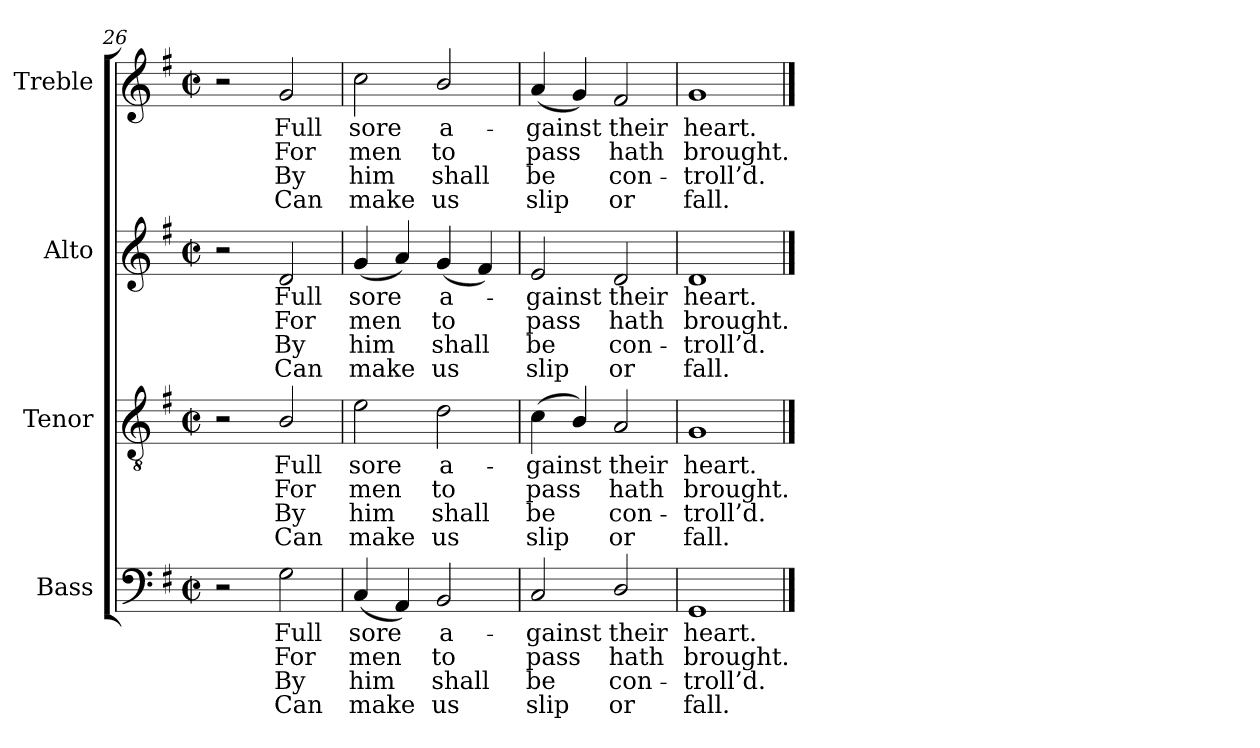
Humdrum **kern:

**kern	**text	**text	**text	**text	**kern	**text	**text	**text	**text	**kern	**text	**text	**text	**text	**kern	**text	**text	**text	**text
*part4	*part4	*part4	*part4	*part4	*part3	*part3	*part3	*part3	*part3	*part2	*part2	*part2	*part2	*part2	*part1	*part1	*part1	*part1	*part1
*staff4	*staff4	*staff4	*staff4	*staff4	*staff3	*staff3	*staff3	*staff3	*staff3	*staff2	*staff2	*staff2	*staff2	*staff2	*staff1	*staff1	*staff1	*staff1	*staff1
*I"Bass	*	*	*	*	*I"Tenor	*	*	*	*	*I"Alto	*	*	*	*	*I"Treble	*	*	*	*
*I'B.	*	*	*	*	*I'T.	*	*	*	*	*I'A.	*	*	*	*	*I'Tr.	*	*	*	*
*clefF4	*	*	*	*	*clefGv2	*	*	*	*	*clefG2	*	*	*	*	*clefG2	*	*	*	*
*	*	*	*	*	*ITrd7c12	*	*	*	*	*	*	*	*	*	*	*	*	*	*
*k[f#]	*	*	*	*	*k[f#]	*	*	*	*	*k[f#]	*	*	*	*	*k[f#]	*	*	*	*
*G:	*	*	*	*	*G:	*	*	*	*	*G:	*	*	*	*	*G:	*	*	*	*
*M2/2	*	*	*	*	*M2/2	*	*	*	*	*M2/2	*	*	*	*	*M2/2	*	*	*	*
*met(c|)	*	*	*	*	*met(c|)	*	*	*	*	*met(c|)	*	*	*	*	*met(c|)	*	*	*	*
=26	=26	=26	=26	=26	=26	=26	=26	=26	=26	=26	=26	=26	=26	=26	=26	=26	=26	=26	=26
2r	.	.	.	.	2r	.	.	.	.	2r	.	.	.	.	2r	.	.	.	.
!	!LO:LY:b:color=#000000	!LO:LY:b:color=#000000	!LO:LY:b:color=#000000	!LO:LY:b:color=#000000	!	!	!	!	!	!	!	!	!	!	!	!	!	!	!
!	!	!	!	!	!	!LO:LY:b:color=#000000	!LO:LY:b:color=#000000	!LO:LY:b:color=#000000	!LO:LY:b:color=#000000	!	!	!	!	!	!	!	!	!	!
!	!	!	!	!	!	!	!	!	!	!	!LO:LY:b:color=#000000	!LO:LY:b:color=#000000	!LO:LY:b:color=#000000	!LO:LY:b:color=#000000	!	!	!	!	!
!	!	!	!	!	!	!	!	!	!	!	!	!	!	!	!	!LO:LY:b:color=#000000	!LO:LY:b:color=#000000	!LO:LY:b:color=#000000	!LO:LY:b:color=#000000
2Gi\	Full	For	By	Can	2BBi/	Full	For	By	Can	2di/	Full	For	By	Can	2gi/	Full	For	By	Can
=27	=27	=27	=27	=27	=27	=27	=27	=27	=27	=27	=27	=27	=27	=27	=27	=27	=27	=27	=27
!	!LO:LY:b:color=#000000	!LO:LY:b:color=#000000	!LO:LY:b:color=#000000	!LO:LY:b:color=#000000	!	!	!	!	!	!	!	!	!	!	!	!	!	!	!
!	!	!	!	!	!	!LO:LY:b:color=#000000	!LO:LY:b:color=#000000	!LO:LY:b:color=#000000	!LO:LY:b:color=#000000	!	!	!	!	!	!	!	!	!	!
!	!	!	!	!	!	!	!	!	!	!	!LO:LY:b:color=#000000	!LO:LY:b:color=#000000	!LO:LY:b:color=#000000	!LO:LY:b:color=#000000	!	!	!	!	!
!	!	!	!	!	!	!	!	!	!	!	!	!	!	!	!	!LO:LY:b:color=#000000	!LO:LY:b:color=#000000	!LO:LY:b:color=#000000	!LO:LY:b:color=#000000
(4Ci/	sore	men	him	make	2Ei\	sore	men	him	make	(4gi/	sore	men	him	make	2cci\	sore	men	him	make
4AAi/)	.	.	.	.	.	.	.	.	.	4ai/)	.	.	.	.	.	.	.	.	.
!	!LO:LY:b:color=#000000	!LO:LY:b:color=#000000	!LO:LY:b:color=#000000	!LO:LY:b:color=#000000	!	!	!	!	!	!	!	!	!	!	!	!	!	!	!
!	!	!	!	!	!	!LO:LY:b:color=#000000	!LO:LY:b:color=#000000	!LO:LY:b:color=#000000	!LO:LY:b:color=#000000	!	!	!	!	!	!	!	!	!	!
!	!	!	!	!	!	!	!	!	!	!	!LO:LY:b:color=#000000	!LO:LY:b:color=#000000	!LO:LY:b:color=#000000	!LO:LY:b:color=#000000	!	!	!	!	!
!	!	!	!	!	!	!	!	!	!	!	!	!	!	!	!	!LO:LY:b:color=#000000	!LO:LY:b:color=#000000	!LO:LY:b:color=#000000	!LO:LY:b:color=#000000
2BBi/	a-	to	shall	us	2Di\	a-	to	shall	us	(4gi/	a-	to	shall	us	2bi/	a-	to	shall	us
.	.	.	.	.	.	.	.	.	.	4f#i/)	.	.	.	.	.	.	.	.	.
=28	=28	=28	=28	=28	=28	=28	=28	=28	=28	=28	=28	=28	=28	=28	=28	=28	=28	=28	=28
!	!LO:LY:b:color=#000000	!LO:LY:b:color=#000000	!LO:LY:b:color=#000000	!LO:LY:b:color=#000000	!	!	!	!	!	!	!	!	!	!	!	!	!	!	!
!	!	!	!	!	!	!LO:LY:b:color=#000000	!LO:LY:b:color=#000000	!LO:LY:b:color=#000000	!LO:LY:b:color=#000000	!	!	!	!	!	!	!	!	!	!
!	!	!	!	!	!	!	!	!	!	!	!LO:LY:b:color=#000000	!LO:LY:b:color=#000000	!LO:LY:b:color=#000000	!LO:LY:b:color=#000000	!	!	!	!	!
!	!	!	!	!	!	!	!	!	!	!	!	!	!	!	!	!LO:LY:b:color=#000000	!LO:LY:b:color=#000000	!LO:LY:b:color=#000000	!LO:LY:b:color=#000000
2Ci/	-gainst	pass	be	slip	(4Ci\	-gainst	pass	be	slip	2ei/	-gainst	pass	be	slip	(4ai/	-gainst	pass	be	slip
.	.	.	.	.	4BBi/)	.	.	.	.	.	.	.	.	.	4gi/)	.	.	.	.
!	!LO:LY:b:color=#000000	!LO:LY:b:color=#000000	!LO:LY:b:color=#000000	!LO:LY:b:color=#000000	!	!	!	!	!	!	!	!	!	!	!	!	!	!	!
!	!	!	!	!	!	!LO:LY:b:color=#000000	!LO:LY:b:color=#000000	!LO:LY:b:color=#000000	!LO:LY:b:color=#000000	!	!	!	!	!	!	!	!	!	!
!	!	!	!	!	!	!	!	!	!	!	!LO:LY:b:color=#000000	!LO:LY:b:color=#000000	!LO:LY:b:color=#000000	!LO:LY:b:color=#000000	!	!	!	!	!
!	!	!	!	!	!	!	!	!	!	!	!	!	!	!	!	!LO:LY:b:color=#000000	!LO:LY:b:color=#000000	!LO:LY:b:color=#000000	!LO:LY:b:color=#000000
2Di/	their	hath	con-	-or	2AAi/	their	hath	con-	-or	2di/	their	hath	con-	-or	2f#i/	their	hath	con-	-or
=29	=29	=29	=29	=29	=29	=29	=29	=29	=29	=29	=29	=29	=29	=29	=29	=29	=29	=29	=29
!	!LO:LY:b:color=#000000	!LO:LY:b:color=#000000	!LO:LY:b:color=#000000	!LO:LY:b:color=#000000	!	!	!	!	!	!	!	!	!	!	!	!	!	!	!
!	!	!	!	!	!	!LO:LY:b:color=#000000	!LO:LY:b:color=#000000	!LO:LY:b:color=#000000	!LO:LY:b:color=#000000	!	!	!	!	!	!	!	!	!	!
!	!	!	!	!	!	!	!	!	!	!	!LO:LY:b:color=#000000	!LO:LY:b:color=#000000	!LO:LY:b:color=#000000	!LO:LY:b:color=#000000	!	!	!	!	!
!	!	!	!	!	!	!	!	!	!	!	!	!	!	!	!	!LO:LY:b:color=#000000	!LO:LY:b:color=#000000	!LO:LY:b:color=#000000	!LO:LY:b:color=#000000
1GGi	heart.	brought.	troll’d.	fall.	1GGi	heart.	brought.	troll’d.	fall.	1di	heart.	brought.	troll’d.	fall.	1gi	heart.	brought.	troll’d.	fall.
==	==	==	==	==	==	==	==	==	==	==	==	==	==	==	==	==	==	==	==
*-	*-	*-	*-	*-	*-	*-	*-	*-	*-	*-	*-	*-	*-	*-	*-	*-	*-	*-	*-
